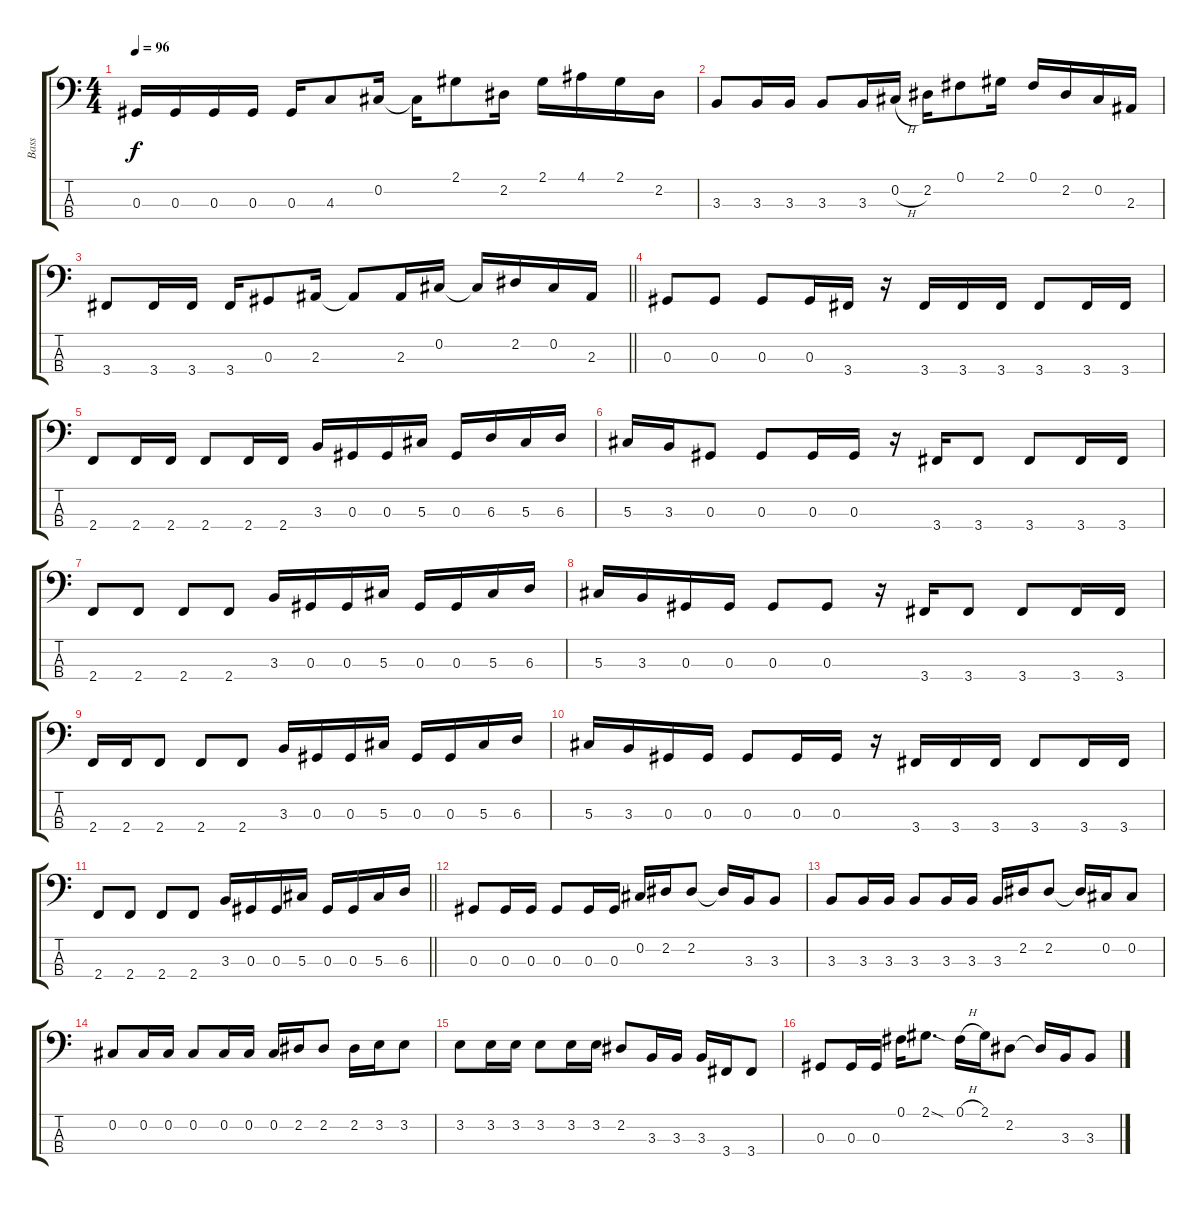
\track ("Bass" "Bass") {instrument electricbassfinger}
\staff {score tabs}
\tuning (Gb2 Db2 Ab1 Eb1) {hide}
\ts (4 4)
\tempo 96
\clef f4
\ks c
0.3.16{dy f} 0.3.16 0.3.16 0.3.16 0.3.16 4.3.8 0.2.16 0.2{t}.16 2.1.8 2.2.16 2.1.16 4.1.16 2.1.16 2.2.16 |
3.3.8 3.3.16 3.3.16 3.3.8 3.3.16 0.2{h}.16 2.2.16 0.1.8 2.1.16 0.1.16 2.2.16 0.2.16 2.3.16 |
\barLineRight lightlight
3.4.8 3.4.16 3.4.16 3.4.16 0.3.8 2.3.16 2.3{t}.8 2.3.16 0.2.16 0.2{t}.16 2.2.16 0.2.16 2.3.16 |
0.3.8 0.3.8 0.3.8 0.3.16 3.4.16 r.16 3.4.16 3.4.16 3.4.16 3.4.8 3.4.16 3.4.16 |
2.4.8 2.4.16 2.4.16 2.4.8 2.4.16 2.4.16 3.3.16 0.3.16 0.3.16 5.3.16 0.3.16 6.3.16 5.3.16 6.3.16 |
5.3.16 3.3.16 0.3.8 0.3.8 0.3.16 0.3.16 r.16 3.4.16 3.4.8 3.4.8 3.4.16 3.4.16 |
2.4.8 2.4.8 2.4.8 2.4.8 3.3.16 0.3.16 0.3.16 5.3.16 0.3.16 0.3.16 5.3.16 6.3.16 |
5.3.16 3.3.16 0.3.16 0.3.16 0.3.8 0.3.8 r.16 3.4.16 3.4.8 3.4.8 3.4.16 3.4.16 |
2.4.16 2.4.16 2.4.8 2.4.8 2.4.8 3.3.16 0.3.16 0.3.16 5.3.16 0.3.16 0.3.16 5.3.16 6.3.16 |
5.3.16 3.3.16 0.3.16 0.3.16 0.3.8 0.3.16 0.3.16 r.16 3.4.16 3.4.16 3.4.16 3.4.8 3.4.16 3.4.16 |
\barLineRight lightlight
2.4.8 2.4.8 2.4.8 2.4.8 3.3.16 0.3.16 0.3.16 5.3.16 0.3.16 0.3.16 5.3.16 6.3.16 |
0.3.8 0.3.16 0.3.16 0.3.8 0.3.16 0.3.16 0.2.16 2.2.16 2.2.8 2.2{t}.16 3.3.16 3.3.8 |
3.3.8 3.3.16 3.3.16 3.3.8 3.3.16 3.3.16 3.3.16 2.2.16 2.2.8 2.2{t}.16 0.2.16 0.2.8 |
0.2.8 0.2.16 0.2.16 0.2.8 0.2.16 0.2.16 0.2.16 2.2.16 2.2.8 2.2.16 3.2.16 3.2.8 |
3.2.8 3.2.16 3.2.16 3.2.8 3.2.16 3.2.16 2.2.8 3.3.16 3.3.16 3.3.16 3.4.16 3.4.8 |
0.3.8 0.3.16 0.3.16 0.1.16 2.1{sod}.8{d} 0.1{h}.16 2.1.16 2.2.8 2.2{t}.16 3.3.16 3.3.8
